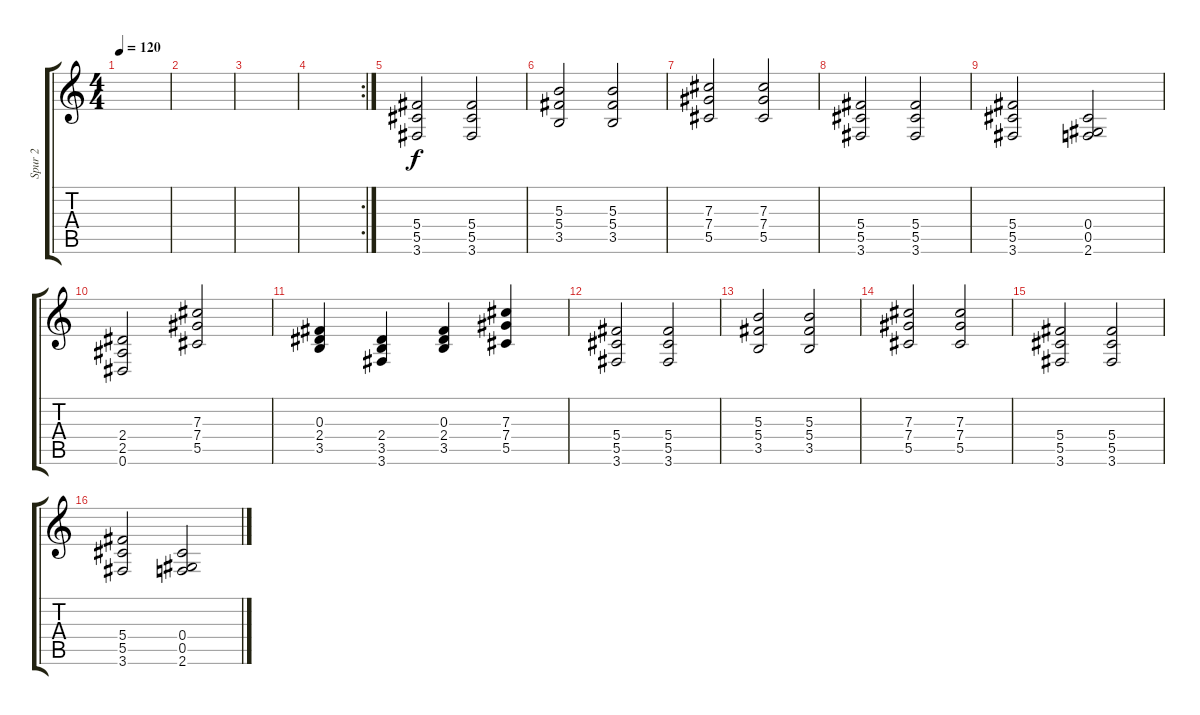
\track ("Spur 2" "Spur 2") {instrument distortionguitar}
\staff {score tabs}
\tuning (Eb4 Bb3 Gb3 Db3 Ab2 Eb2) {hide}
\ts (4 4)
\tempo 120
\clef g2
\ks c
|
|
|
\rc 2
|
(5.4 5.5 3.6).2 (5.4 5.5 3.6).2 |
(5.3 5.4 3.5).2 (5.3 5.4 3.5).2 |
(7.3 7.4 5.5).2 (7.3 7.4 5.5).2 |
(5.4 5.5 3.6).2 (5.4 5.5 3.6).2 |
(5.4 5.5 3.6).2 (0.4 0.5 2.6).2 |
(2.4 2.5 0.6).2 (7.3 7.4 5.5).2 |
(0.3 2.4 3.5).4 (2.4 3.5 3.6).4 (0.3 2.4 3.5).4 (7.3 7.4 5.5).4 |
(5.4 5.5 3.6).2 (5.4 5.5 3.6).2 |
(5.3 5.4 3.5).2 (5.3 5.4 3.5).2 |
(7.3 7.4 5.5).2 (7.3 7.4 5.5).2 |
(5.4 5.5 3.6).2 (5.4 5.5 3.6).2 |
(5.4 5.5 3.6).2 (0.4 0.5 2.6).2
